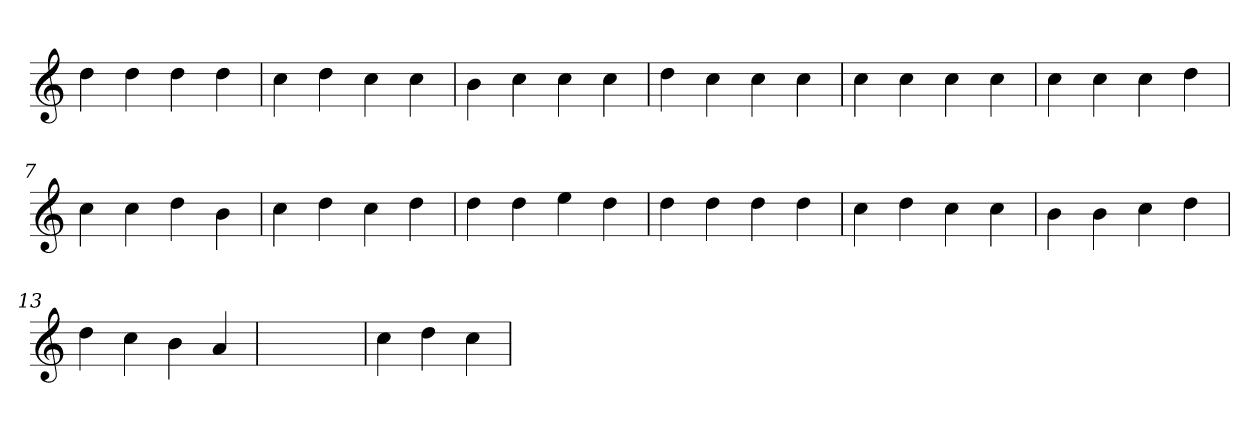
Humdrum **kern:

**kern
*part1
*staff1
*clefG2
=1
4dd
4dd
4dd
4dd
=2
4cc
4dd
4cc
4cc
=3
4b
4cc
4cc
4cc
=4
4dd
4cc
4cc
4cc
=5
4cc
4cc
4cc
4cc
=6
4cc
4cc
4cc
4dd
=7
4cc
4cc
4dd
4b
=8
4cc
4dd
4cc
4dd
=9
4dd
4dd
4ee
4dd
=10
4dd
4dd
4dd
4dd
=11
4cc
4dd
4cc
4cc
=12
4b
4b
4cc
4dd
=13
4dd
4cc
4b
4a
=14
1ryy
=14
4cc
4dd
4cc
=
*-
